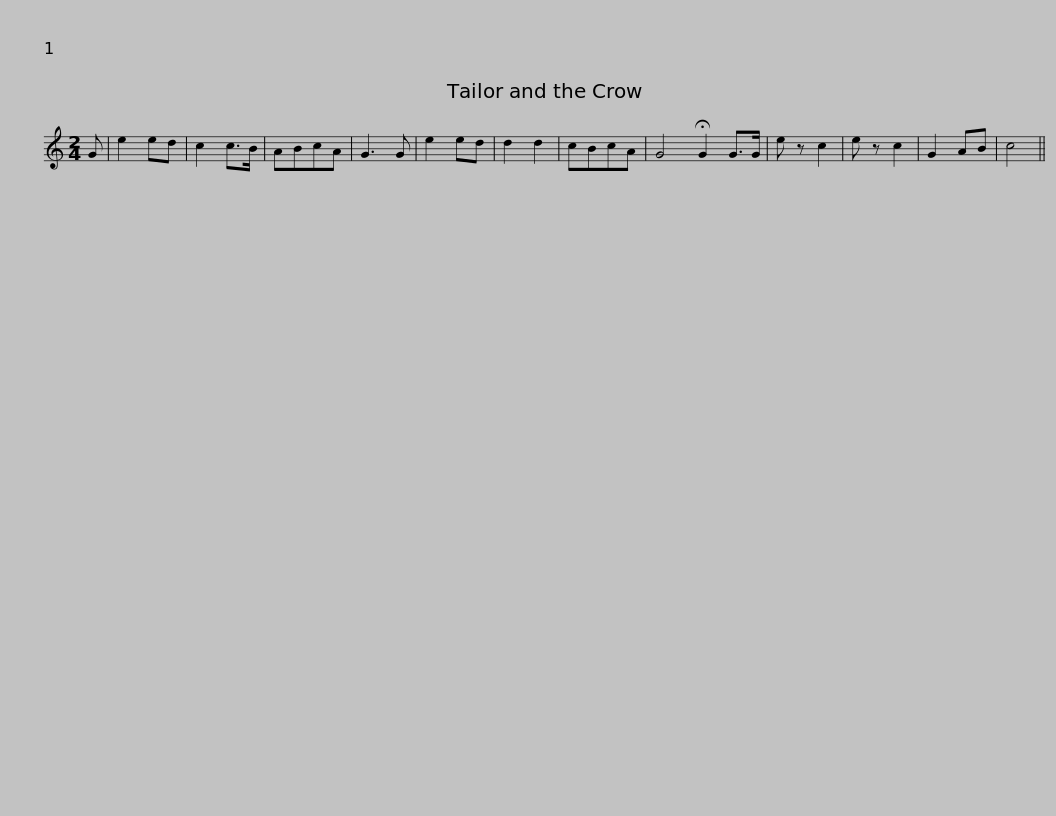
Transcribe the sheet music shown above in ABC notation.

X:1
L:1/8
M:2/4
I:linebreak $
K:C
V:1 treble
V:1
 G | e2 ed | c2 c>B | ABcA | G3 G | %5
 e2 ed | d2 d2 | cBcA | G4 !fermata!G2 G>G | e z c2 | %10
 e z c2 | G2 AB | c4 || %13
